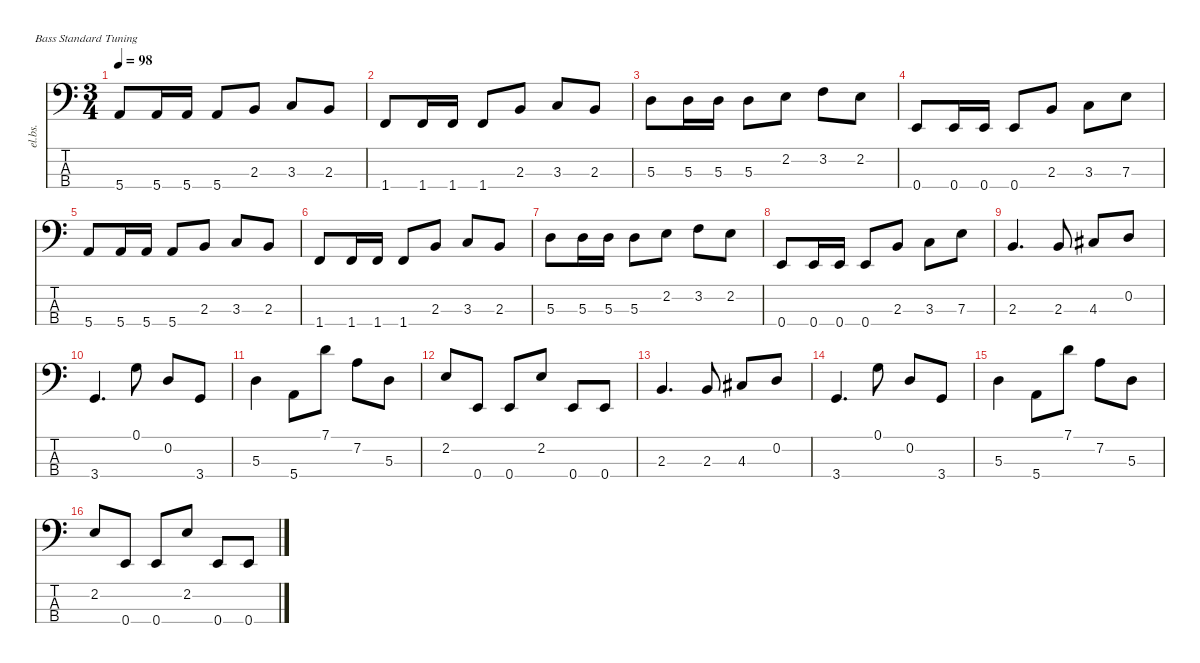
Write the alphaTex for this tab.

\defaultSystemsLayout 4
\hideDynamics
\bracketExtendMode nobrackets
\otherSystemsTrackNameOrientation horizontal
\track ("главный инструмент " "el.bs.") {instrument electricbasspick}
\staff {score tabs}
\tuning (G2 D2 A1 E1)
\ts (3 4)
\tempo 98
\clef f4
\ks c
5.4.8{dy mf} 5.4.16 5.4.16 5.4.8 2.3.8 3.3.8 2.3.8 |
1.4.8 1.4.16 1.4.16 1.4.8 2.3.8 3.3.8 2.3.8 |
5.3.8 5.3.16 5.3.16 5.3.8 2.2.8 3.2.8 2.2.8 |
0.4.8 0.4.16 0.4.16 0.4.8 2.3.8 3.3.8 7.3.8 |
5.4.8 5.4.16 5.4.16 5.4.8 2.3.8 3.3.8 2.3.8 |
1.4.8 1.4.16 1.4.16 1.4.8 2.3.8 3.3.8 2.3.8 |
5.3.8 5.3.16 5.3.16 5.3.8 2.2.8 3.2.8 2.2.8 |
0.4.8 0.4.16 0.4.16 0.4.8 2.3.8 3.3.8 7.3.8 |
2.3.4{d dy f} 2.3.8 4.3{acc #}.8 0.2.8 |
3.4.4{d} 0.1.8 0.2.8 3.4.8 |
5.3.4 5.4.8 7.1.8 7.2.8 5.3.8 |
2.2.8 0.4.8 0.4.8 2.2.8 0.4.8 0.4.8 |
2.3.4{d} 2.3.8 4.3{acc #}.8 0.2.8 |
3.4.4{d} 0.1.8 0.2.8 3.4.8 |
5.3.4 5.4.8 7.1.8 7.2.8 5.3.8 |
2.2.8 0.4.8 0.4.8 2.2.8 0.4.8 0.4.8
